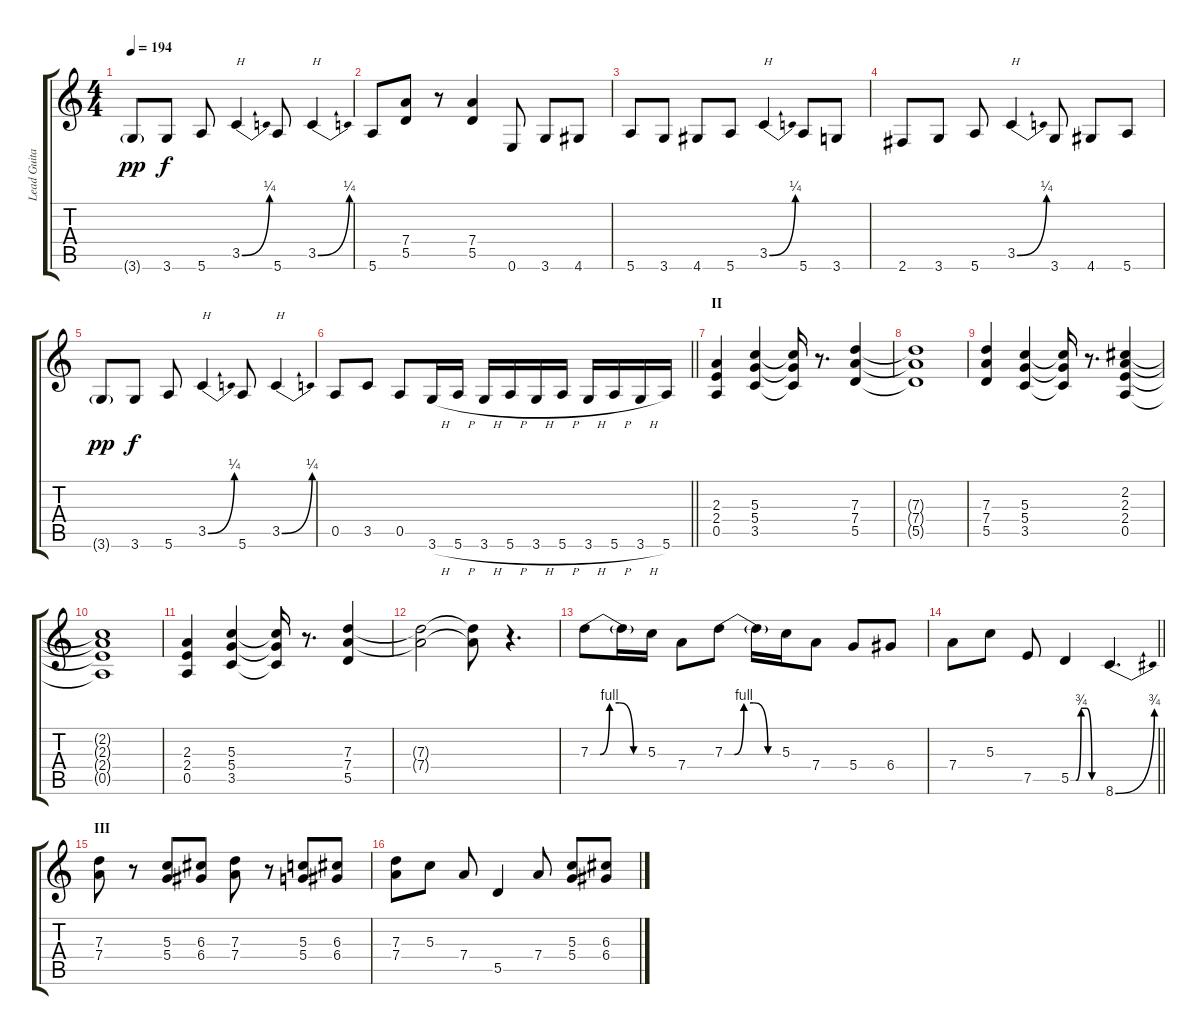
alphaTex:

\track ("Lead Guitar 1" "Lead Guita") {instrument overdrivenguitar}
\staff {score tabs}
\tuning (E4 B3 G3 D3 A2 E2) {hide}
\ts (4 4)
\tempo 194
\clef g2
\ks c
3.6{g}.8{dy pp} 3.6.8{dy f} 5.6.8 3.5{be (bend 0 0 60 1)}.4{txt "H"} 5.6.8 3.5{be (bend 0 0 60 1)}.4{txt "H"} |
5.6.8 (7.4 5.5).8 r.8 (7.4 5.5).4 0.6.8 3.6.8 4.6.8 |
5.6.8 3.6.8 4.6.8 5.6.8 3.5{be (bend 0 0 60 1)}.4{txt "H"} 5.6.8 3.6.8 |
2.6.8 3.6.8 5.6.8 3.5{be (bend 0 0 60 1)}.4{txt "H"} 3.6.8 4.6.8 5.6.8 |
3.6{g}.8{dy pp} 3.6.8{dy f} 5.6.8 3.5{be (bend 0 0 60 1)}.4{txt "H"} 5.6.8 3.5{be (bend 0 0 60 1)}.4{txt "H"} |
\barLineRight lightlight
0.5.8 3.5.8 0.5.8 3.6{h}.16 5.6{h}.16 3.6{h}.16 5.6{h}.16 3.6{h}.16 5.6{h}.16 3.6{h}.16 5.6{h}.16 3.6{h}.16 5.6.16 |
\section ("" "II")
(2.3 2.4 0.5).4 (5.3 5.4 3.5).4 (5.3{t} 5.4{t} 3.5{t}).16 r.8{d} (7.3 7.4 5.5).4 |
(7.3{t} 7.4{t} 5.5{t}).1 |
(7.3 7.4 5.5).4 (5.3 5.4 3.5).4 (5.3{t} 5.4{t} 3.5{t}).16 r.8{d} (2.2 2.3 2.4 0.5).4 |
(2.2{t} 2.3{t} 2.4{t} 0.5{t}).1 |
(2.3 2.4 0.5).4 (5.3 5.4 3.5).4 (5.3{t} 5.4{t} 3.5{t}).16 r.8{d} (7.3 7.4 5.5).4 |
(7.3{t} 7.4{t}).2 (7.3{t} 7.4{t}).8 r.4{d} |
7.3{be (custom 0 0 10 0 20 4 30 4 45 0 60 0)}.8 7.3{t}.16 5.3.16 7.4.8 7.3{be (custom 0 0 10 0 20 4 30 4 45 0 60 0)}.8 7.3{t}.16 5.3.16 7.4.8 5.4.8 6.4.8 |
\barLineRight lightlight
7.4.8 5.3.8 7.5.8 5.5{be (custom 0 0 10 0 20 3 30 3 41 0 60 0)}.4 8.6{be (bend 0 0 60 3)}.4{d} |
\section ("" "III")
(7.3 7.4).8 r.8 (5.3 5.4).8 (6.3 6.4).8 (7.3 7.4).8 r.8 (5.3 5.4).8 (6.3 6.4).8 |
(7.3 7.4).8 5.3.8 7.4.8 5.5.4 7.4.8 (5.3 5.4).8 (6.3 6.4).8
